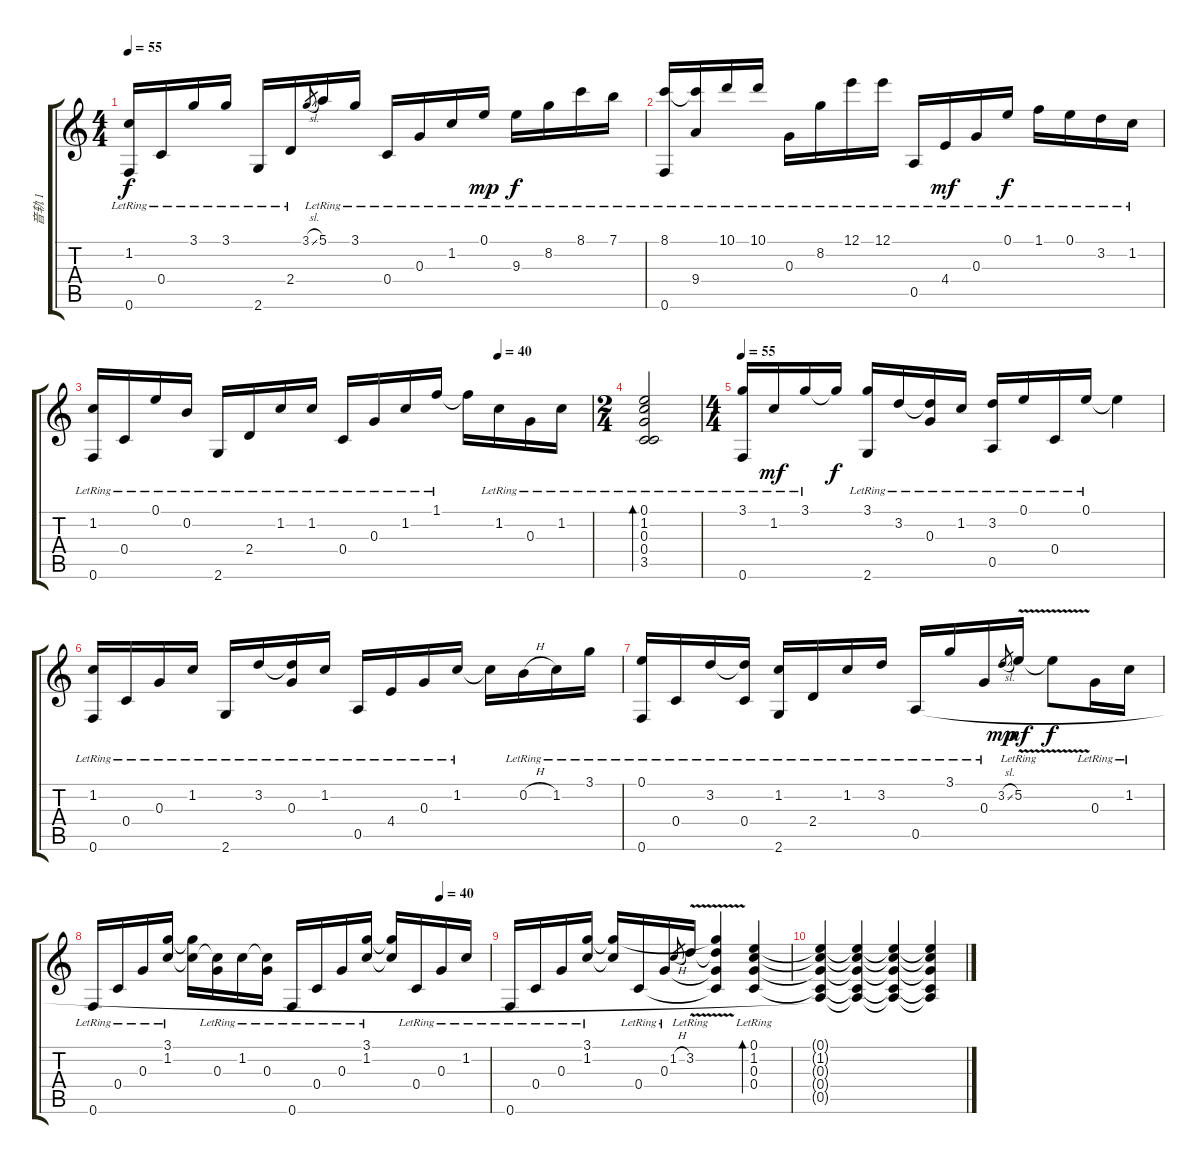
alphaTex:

\track ("音轨 1" "音轨 1") {instrument acousticguitarsteel}
\staff {score tabs}
\tuning (E4 B3 G3 C3 A2 F2) {hide}
\ts (4 4)
\tempo 55
\clef g2
\ks c
(1.2{lr} 0.6{lr}).16{dy f} 0.4{lr}.16 3.1{lr}.16 3.1{lr}.16 2.6{lr}.16 2.4{lr}.16 3.1{sl}.8{gr} 5.1{lr}.16 3.1{lr}.16 0.4{lr}.16 0.3{lr}.16 1.2{lr}.16 0.1{lr}.16{dy mp} 9.3{lr}.16{dy f} 8.2{lr}.16 8.1{lr}.16 7.1{lr}.16 |
(8.1{lr} 0.6{lr}).16 (8.1{t} 9.4{lr}).16 10.1{lr}.16 10.1{lr}.16 0.3{lr}.16 8.2{lr}.16 12.1{lr}.16 12.1{lr}.16 0.5{lr}.16 4.4{lr}.16{dy mf} 0.3{lr}.16 0.1{lr}.16{dy f} 1.1{lr}.16 0.1{lr}.16 3.2{lr}.16 1.2{lr}.16 |
\tempo (40 0.8125)
(1.2{lr} 0.6{lr}).16 0.4{lr}.16 0.1{lr}.16 0.2{lr}.16 2.6{lr}.16 2.4{lr}.16 1.2{lr}.16 1.2{lr}.16 0.4{lr}.16 0.3{lr}.16 1.2{lr}.16 1.1{lr}.16 1.1{t}.16 1.2{lr}.16 0.3{lr}.16 1.2{lr}.16 |
\ts (2 4)
(0.1{lr} 1.2{lr} 0.3{lr} 0.4{lr} 3.5{lr}).2{bd 240} |
\ts (4 4)
\tempo 55
(3.1{lr} 0.6{lr}).16 1.2{lr}.16{dy mf} 3.1{lr}.16 3.1{t}.16{dy f} (3.1{lr} 2.6{lr}).16 3.2{lr}.16 (3.2{t} 0.3{lr}).16 1.2{lr}.16 (3.2{lr} 0.5{lr}).16 0.1{lr}.16 0.4{lr}.16 0.1{lr}.16 0.1{t}.4 |
(1.2{lr} 0.6{lr}).16 0.4{lr}.16 0.3{lr}.16 1.2{lr}.16 2.6{lr}.16 3.2{lr}.16 (3.2{t} 0.3{lr}).16 1.2{lr}.16 0.5{lr}.16 4.4{lr}.16 0.3{lr}.16 1.2{lr}.16 1.2{t}.16 0.2{h lr}.16 1.2{lr}.16 3.1{lr}.16 |
(0.1{lr} 0.6{lr}).16 0.4{lr}.16 3.2{lr}.16 (3.2{t} 0.4{lr}).16 (1.2{lr} 2.6{lr}).16 2.4{lr}.16 1.2{lr}.16 3.2{lr}.16 0.5{lr}.16 3.1{lr}.16 0.3{lr}.16 3.2{sl}.8{gr dy mp} 5.2{v lr}.16{dy mf} 5.2{t}.8{dy f} 0.3{lr}.16 1.2{lr}.16 |
\tempo (40 0.875)
0.6{lr}.16 0.4{lr}.16 0.3{lr}.16 (3.1{lr} 1.2{lr}).16 (3.1{t} 1.2{t}).16 (1.2{t} 0.3{lr}).16 1.2{lr}.16 (1.2{t} 0.3{lr}).16 0.6{lr}.16 0.4{lr}.16 0.3{lr}.16 (3.1{lr} 1.2{lr}).16 (3.1{t} 1.2{t}).16 0.4{lr}.16 0.3{lr}.16 1.2{lr}.16 |
0.6{lr}.16 0.4{lr}.16 0.3{lr}.16 (3.1{lr} 1.2{lr}).16 (3.1{t} 1.2{t}).16 0.4{lr}.16 0.3{lr}.16 1.2{h}.8{gr} 3.2{v lr}.16 (3.1{t} 3.2{t} 0.3{t} 0.4{t}).4 (0.1{lr} 1.2{lr} 0.3{lr} 0.4{lr}).4{bd 480} |
(0.1{t} 1.2{t} 0.3{t} 0.4{t} 0.5{t}).4 (0.1{t} 1.2{t} 0.3{t} 0.4{t} 0.5{t}).4 (0.1{t} 1.2{t} 0.3{t} 0.4{t} 0.5{t}).4 (0.1{t} 1.2{t} 0.3{t} 0.4{t} 0.5{t}).4
